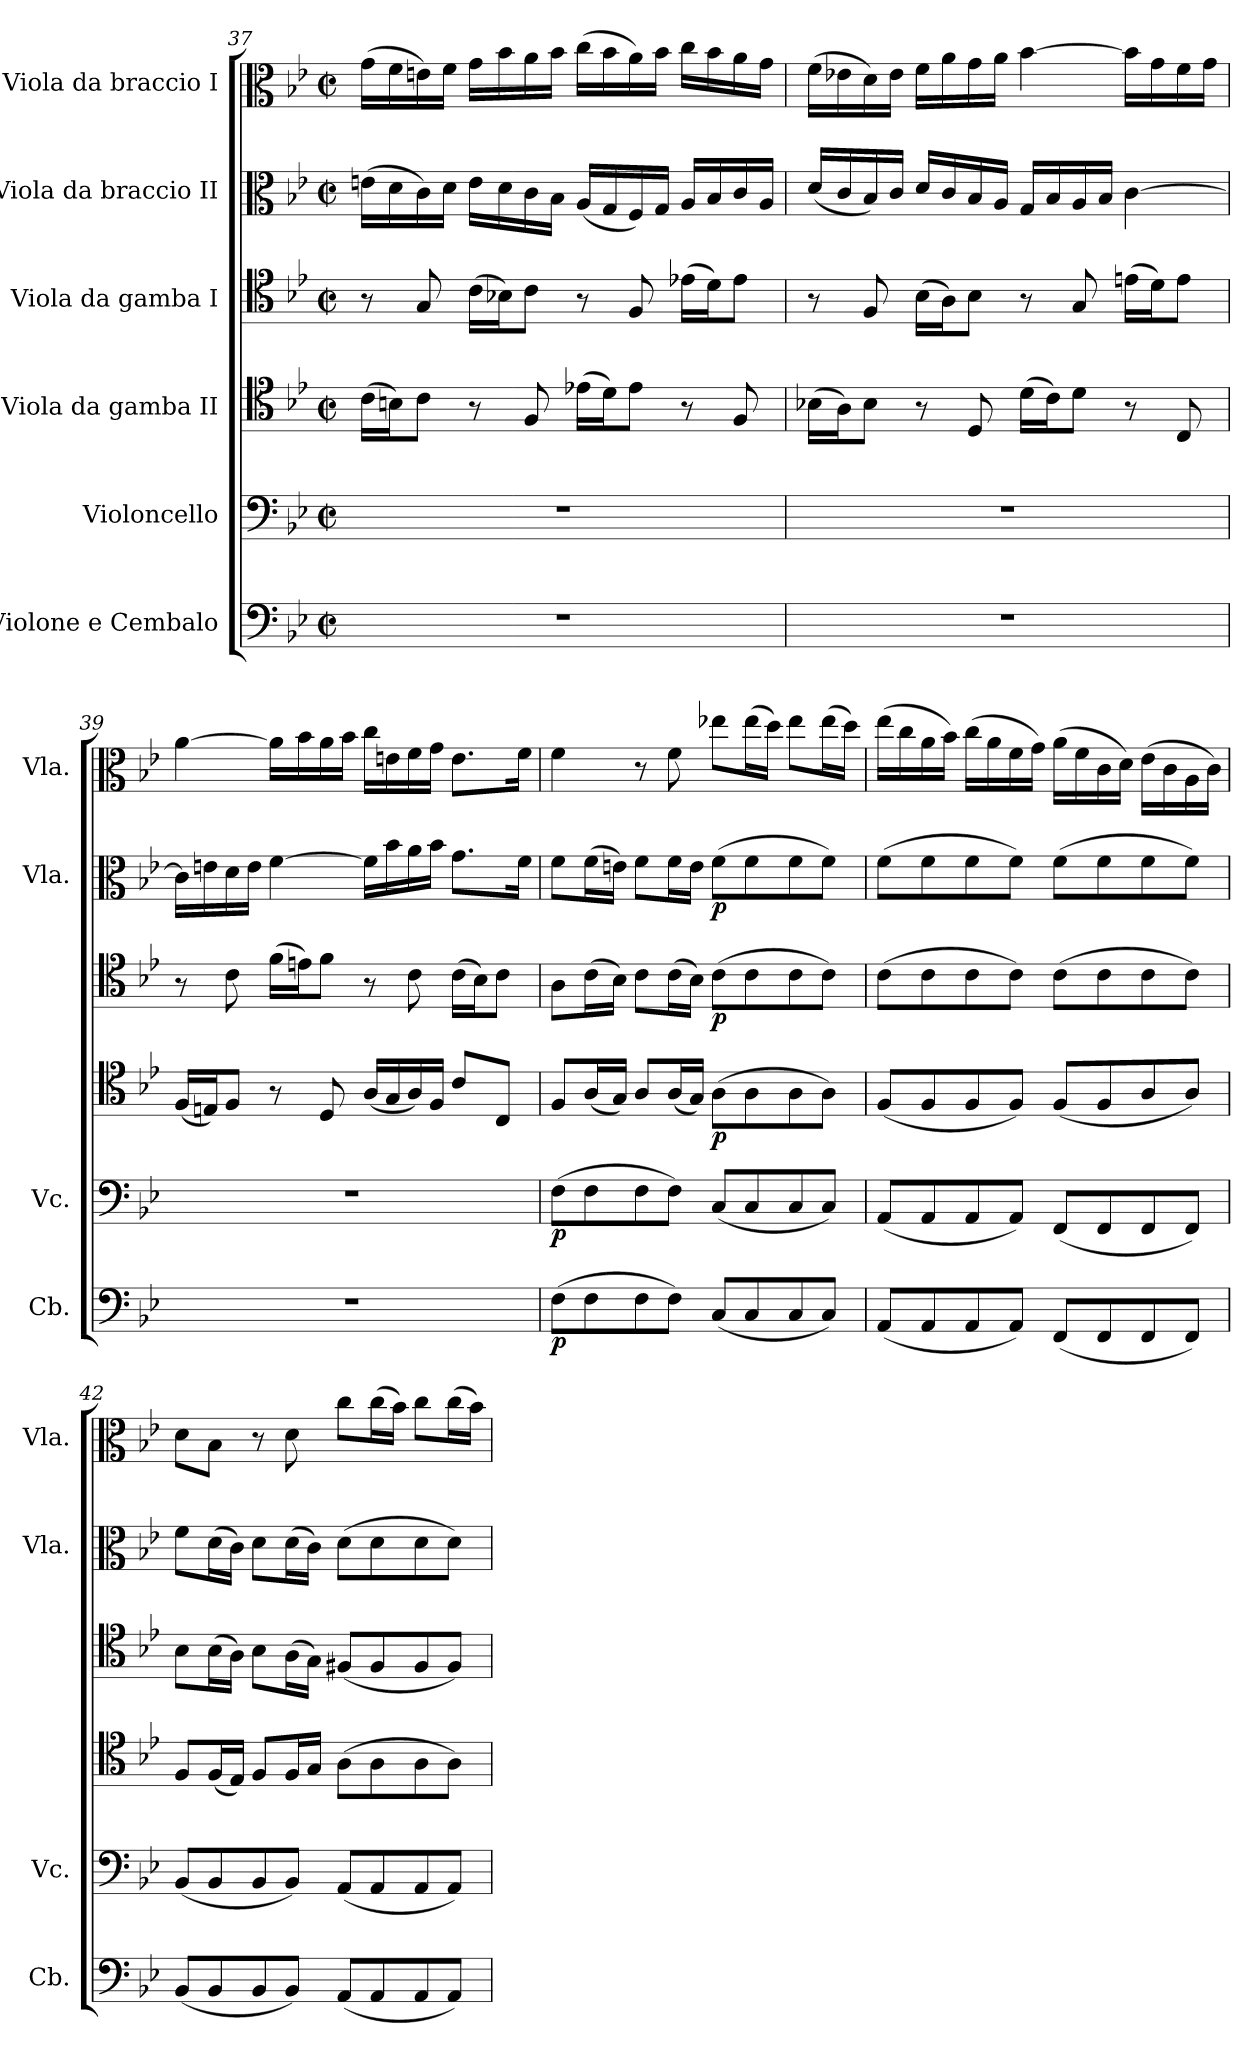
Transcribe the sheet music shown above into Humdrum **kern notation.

**kern	**dynam	**kern	**dynam	**kern	**dynam	**kern	**dynam	**kern	**dynam	**kern
*part6	*part6	*part5	*part5	*part4	*part4	*part3	*part3	*part2	*part2	*part1
*staff6	*staff6	*staff5	*staff5	*staff4	*staff4	*staff3	*staff3	*staff2	*staff2	*staff1
*I"Violone e Cembalo	*	*I"Violoncello	*	*I"Viola da gamba II	*	*I"Viola da gamba I	*	*I"Viola da braccio II	*	*I"Viola da braccio I
*I'Cb.	*	*I'Vc.	*	*	*	*	*	*I'Vla.	*	*I'Vla.
*clefF4	*	*clefF4	*	*clefC4	*	*clefC4	*	*clefC3	*	*clefC3
*ITrd7c12	*	*	*	*	*	*	*	*	*	*
*k[b-e-]	*	*k[b-e-]	*	*k[b-e-]	*	*k[b-e-]	*	*k[b-e-]	*	*k[b-e-]
*B-:	*	*B-:	*	*B-:	*	*B-:	*	*B-:	*	*B-:
*M2/2	*	*M2/2	*	*M2/2	*	*M2/2	*	*M2/2	*	*M2/2
*met(c|)	*	*met(c|)	*	*met(c|)	*	*met(c|)	*	*met(c|)	*	*met(c|)
=37	=37	=37	=37	=37	=37	=37	=37	=37	=37	=37
1r	.	1r	.	(16ci\LL	.	8r	.	(16eni\LL	.	(16gi\LL
.	.	.	.	16Bni\J)	.	.	.	16di\	.	16fi\
.	.	.	.	8ci\J	.	8Gi/	.	16ci\)	.	16eni\)
.	.	.	.	.	.	.	.	16di\JJ	.	16fi\JJ
.	.	.	.	8r	.	(16ci\LL	.	16ei\LL	.	16gi\LL
.	.	.	.	.	.	16B-Xi\J)	.	16di\	.	16b-i\
.	.	.	.	8Fi/	.	8ci\J	.	16ci\	.	16ai\
.	.	.	.	.	.	.	.	16B-i\JJ	.	16b-i\JJ
.	.	.	.	(16e-Xi\LL	.	8r	.	(16Ai/LL	.	(16cci\LL
.	.	.	.	16di\J)	.	.	.	16Gi/	.	16b-i\
.	.	.	.	8e-i\J	.	8Fi/	.	16Fi/)	.	16ai\)
.	.	.	.	.	.	.	.	16Gi/JJ	.	16b-i\JJ
.	.	.	.	8r	.	(16e-Xi\LL	.	16Ai/LL	.	16cci\LL
.	.	.	.	.	.	16di\J)	.	16B-i/	.	16b-i\
.	.	.	.	8Fi/	.	8e-i\J	.	16ci/	.	16ai\
.	.	.	.	.	.	.	.	16Ai/JJ	.	16gi\JJ
=38	=38	=38	=38	=38	=38	=38	=38	=38	=38	=38
1r	.	1r	.	(16B-Xi\LL	.	8r	.	(16di/LL	.	(16fi\LL
.	.	.	.	16Ai\J)	.	.	.	16ci/	.	16e-Xi\
.	.	.	.	8B-i\J	.	8Fi/	.	16B-i/)	.	16di\)
.	.	.	.	.	.	.	.	16ci/JJ	.	16e-i\JJ
.	.	.	.	8r	.	(16B-i\LL	.	16di/LL	.	16fi\LL
.	.	.	.	.	.	16Ai\J)	.	16ci/	.	16ai\
.	.	.	.	8Di/	.	8B-i\J	.	16B-i/	.	16gi\
.	.	.	.	.	.	.	.	16Ai/JJ	.	16ai\JJ
.	.	.	.	(16di\LL	.	8r	.	16Gi/LL	.	[4b-i\
.	.	.	.	16ci\J)	.	.	.	16B-i/	.	.
.	.	.	.	8di\J	.	8Gi/	.	16Ai/	.	.
.	.	.	.	.	.	.	.	16B-i/JJ	.	.
.	.	.	.	8r	.	(16eni\LL	.	[4ci\	.	16b-i\LL]
.	.	.	.	.	.	16di\J)	.	.	.	16gi\
.	.	.	.	8Ci/	.	8ei\J	.	.	.	16fi\
.	.	.	.	.	.	.	.	.	.	16gi\JJ
=39	=39	=39	=39	=39	=39	=39	=39	=39	=39	=39
1r	.	1r	.	(16Fi/LL	.	8r	.	16ci\LL]	.	[4ai\
.	.	.	.	16Eni/J)	.	.	.	16eni\	.	.
.	.	.	.	8Fi/J	.	8ci\	.	16di\	.	.
.	.	.	.	.	.	.	.	16ei\JJ	.	.
.	.	.	.	8r	.	(16fi\LL	.	[4fi\	.	16ai\LL]
.	.	.	.	.	.	16eni\J)	.	.	.	16b-i\
.	.	.	.	8Di/	.	8fi\J	.	.	.	16ai\
.	.	.	.	.	.	.	.	.	.	16b-i\JJ
.	.	.	.	(16Ai/LL	.	8r	.	16fi\LL]	.	16cci\LL
.	.	.	.	16Gi/	.	.	.	16b-i\	.	16eni\
.	.	.	.	16Ai/)	.	8ci\	.	16ai\	.	16fi\
.	.	.	.	16Fi/JJ	.	.	.	16b-i\JJ	.	16gi\JJ
.	.	.	.	8ci/L	.	(16ci\LL	.	8.gi\L	.	8.ei\L
.	.	.	.	.	.	16B-i\J)	.	.	.	.
.	.	.	.	8Ci/J	.	8ci\J	.	.	.	.
.	.	.	.	.	.	.	.	16fi\Jk	.	16fi\Jk
!!LO:LB:g=z
=40	=40	=40	=40	=40	=40	=40	=40	=40	=40	=40
(8FFi\L	p	(8Fi\L	p	8Fi/L	.	8Ai\L	.	8fi\L	.	4fi\
8FFi\	.	8Fi\	.	(16Ai/L	.	(16ci\L	.	(16fi\L	.	.
.	.	.	.	16Gi/JJ)	.	16B-i\JJ)	.	16eni\JJ)	.	.
8FFi\	.	8Fi\	.	8Ai/L	.	8ci\L	.	8fi\L	.	8r
8FFi\J)	.	8Fi\J)	.	(16Ai/L	.	(16ci\L	.	16fi\L	.	8fi\
.	.	.	.	16Gi/JJ)	.	16B-i\JJ)	.	16ei\JJ	.	.
(8CCi/L	.	(8Ci/L	.	(8Ai\L	p	(8ci\L	p	(8fi\L	p	8ee-Xi\L
8CCi/	.	8Ci/	.	8Ai\	.	8ci\	.	8fi\	.	(16ee-i\L
.	.	.	.	.	.	.	.	.	.	16ddi\JJ)
8CCi/	.	8Ci/	.	8Ai\	.	8ci\	.	8fi\	.	8ee-i\L
8CCi/J)	.	8Ci/J)	.	8Ai\J)	.	8ci\J)	.	8fi\J)	.	(16ee-i\L
.	.	.	.	.	.	.	.	.	.	16ddi\JJ)
=41	=41	=41	=41	=41	=41	=41	=41	=41	=41	=41
(8AAAi/L	.	(8AAi/L	.	(8Fi/L	.	(8ci\L	.	(8fi\L	.	(16ee-i\LL
.	.	.	.	.	.	.	.	.	.	16cci\
8AAAi/	.	8AAi/	.	8Fi/	.	8ci\	.	8fi\	.	16ai\
.	.	.	.	.	.	.	.	.	.	16b-i\JJ)
8AAAi/	.	8AAi/	.	8Fi/	.	8ci\	.	8fi\	.	(16cci\LL
.	.	.	.	.	.	.	.	.	.	16ai\
8AAAi/J)	.	8AAi/J)	.	8Fi/J)	.	8ci\J)	.	8fi\J)	.	16fi\
.	.	.	.	.	.	.	.	.	.	16gi\JJ)
(8FFFi/L	.	(8FFi/L	.	(8Fi/L	.	(8ci\L	.	(8fi\L	.	(16ai\LL
.	.	.	.	.	.	.	.	.	.	16fi\
8FFFi/	.	8FFi/	.	8Fi/	.	8ci\	.	8fi\	.	16ci\
.	.	.	.	.	.	.	.	.	.	16di\JJ)
8FFFi/	.	8FFi/	.	8Ai/	.	8ci\	.	8fi\	.	(16e-i\LL
.	.	.	.	.	.	.	.	.	.	16ci\
8FFFi/J)	.	8FFi/J)	.	8Ai/J)	.	8ci\J)	.	8fi\J)	.	16Ai\
.	.	.	.	.	.	.	.	.	.	16ci\JJ)
=42	=42	=42	=42	=42	=42	=42	=42	=42	=42	=42
(8BBB-i/L	.	(8BB-i/L	.	8Fi/L	.	8B-i\L	.	8fi\L	.	8di\L
8BBB-i/	.	8BB-i/	.	(16Fi/L	.	(16B-i\L	.	(16di\L	.	8B-i\J
.	.	.	.	16E-i/JJ)	.	16Ai\JJ)	.	16ci\JJ)	.	.
8BBB-i/	.	8BB-i/	.	8Fi/L	.	8B-i\L	.	8di\L	.	8r
8BBB-i/J)	.	8BB-i/J)	.	16Fi/L	.	(16Ai\L	.	(16di\L	.	8di\
.	.	.	.	16Gi/JJ	.	16Gi\JJ)	.	16ci\JJ)	.	.
(8AAAi/L	.	(8AAi/L	.	(8Ai\L	.	(8F#Xi/L	.	(8di\L	.	8cci\L
8AAAi/	.	8AAi/	.	8Ai\	.	8F#i/	.	8di\	.	(16cci\L
.	.	.	.	.	.	.	.	.	.	16b-i\JJ)
8AAAi/	.	8AAi/	.	8Ai\	.	8F#i/	.	8di\	.	8cci\L
8AAAi/J)	.	8AAi/J)	.	8Ai\J)	.	8F#i/J)	.	8di\J)	.	(16cci\L
.	.	.	.	.	.	.	.	.	.	16b-i\JJ)
=	=	=	=	=	=	=	=	=	=	=
*-	*-	*-	*-	*-	*-	*-	*-	*-	*-	*-
